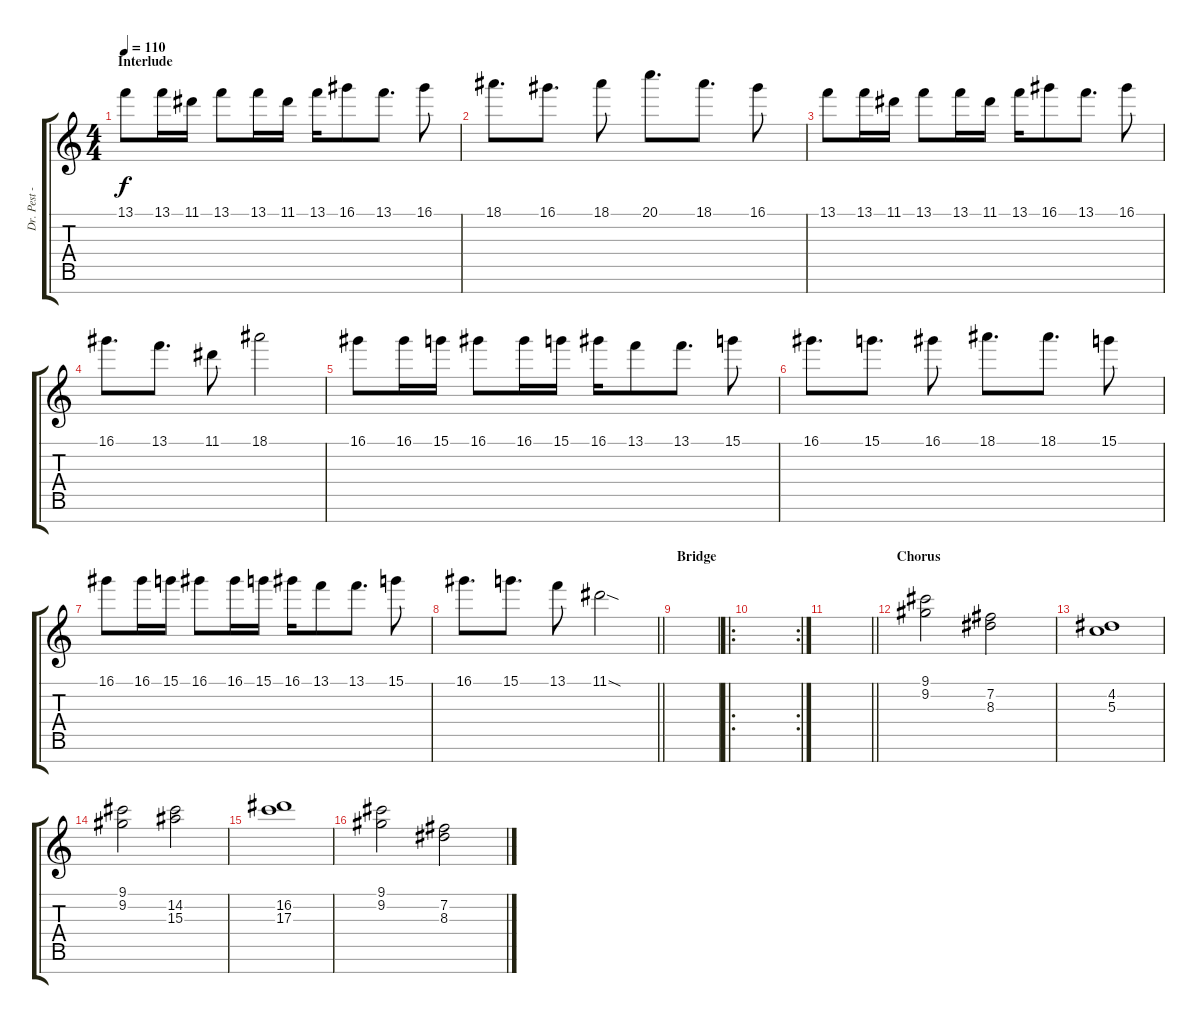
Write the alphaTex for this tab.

\track ("Dr. Pest - Synth" "Dr. Pest -") {instrument brightacousticpiano}
\staff {score tabs}
\tuning (E5 B4 G4 D4 A3 E3 B2) {hide}
\ts (4 4)
\section ("" "Interlude")
\tempo 110
\clef g2
\ks c
13.1.8{dy f} 13.1.16 11.1.16 13.1.8 13.1.16 11.1.16 13.1.16 16.1.8 13.1.8{d} 16.1.8 |
18.1.8{d} 16.1.8{d} 18.1.8 20.1.8{d} 18.1.8{d} 16.1.8 |
13.1.8 13.1.16 11.1.16 13.1.8 13.1.16 11.1.16 13.1.16 16.1.8 13.1.8{d} 16.1.8 |
16.1.8{d} 13.1.8{d} 11.1.8 18.1.2 |
16.1.8 16.1.16 15.1.16 16.1.8 16.1.16 15.1.16 16.1.16 13.1.8 13.1.8{d} 15.1.8 |
16.1.8{d} 15.1.8{d} 16.1.8 18.1.8{d} 18.1.8{d} 15.1.8 |
16.1.8 16.1.16 15.1.16 16.1.8 16.1.16 15.1.16 16.1.16 13.1.8 13.1.8{d} 15.1.8 |
\barLineRight lightlight
16.1.8{d} 15.1.8{d} 13.1.8 11.1{sod}.2 |
\section ("" "Bridge")
|
\ro
\rc 2
|
\barLineRight lightlight
|
\section ("" "Chorus")
(9.1 9.2).2{volume 10 instrument stringensemble1} (7.2 8.3).2 |
(4.2 5.3).1 |
(9.1 9.2).2 (14.2 15.3).2 |
(16.2 17.3).1 |
(9.1 9.2).2 (7.2 8.3).2
